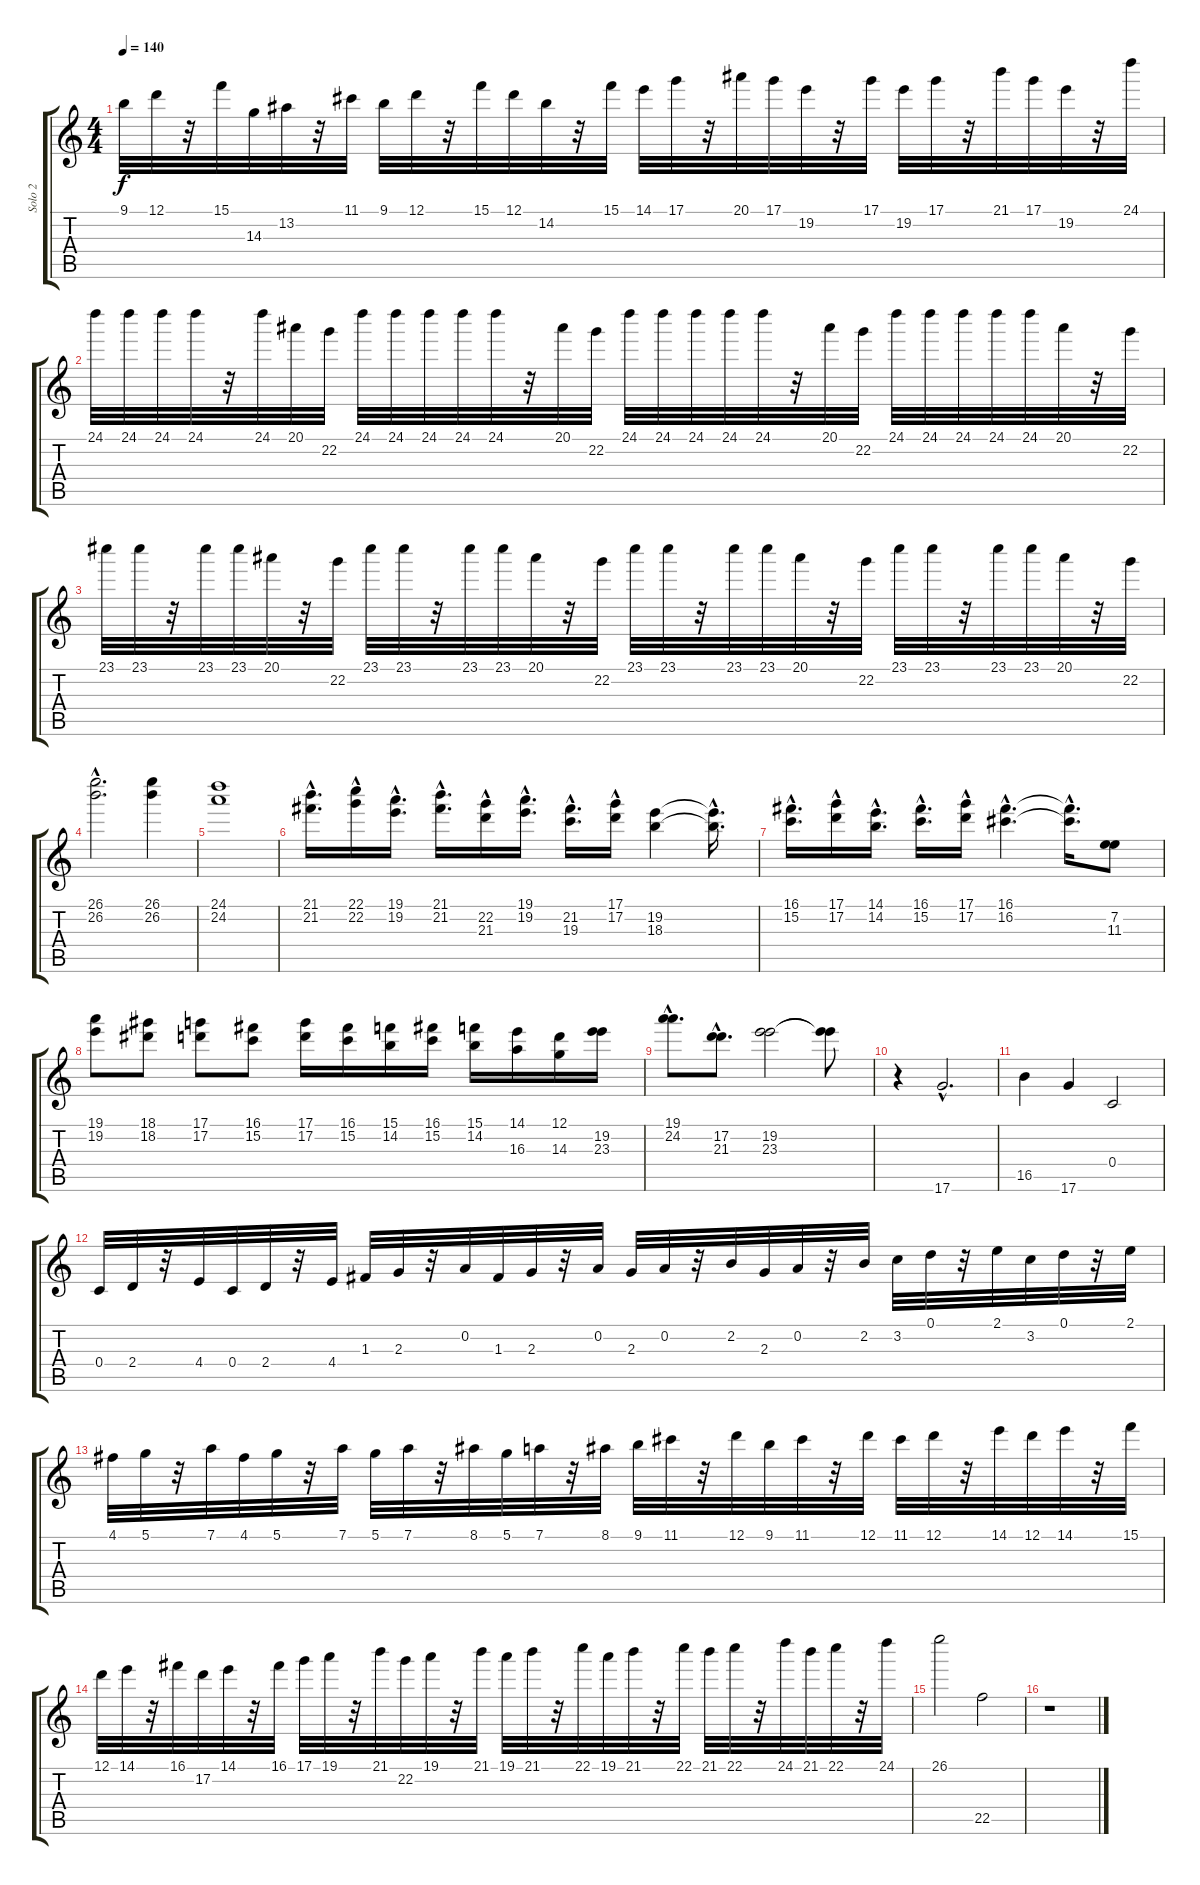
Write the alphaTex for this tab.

\track ("Solo 2" "Solo 2") {instrument distortionguitar}
\staff {score tabs}
\tuning (D4 A3 F3 C3 G2 D2) {hide}
\ts (4 4)
\tempo 140
\clef g2
\ks c
9.1.32{dy f} 12.1.32 r.32 15.1.32 14.3.32 13.2.32 r.32 11.1.32 9.1.32 12.1.32 r.32 15.1.32 12.1.32 14.2.32 r.32 15.1.32 14.1.32 17.1.32 r.32 20.1.32 17.1.32 19.2.32 r.32 17.1.32 19.2.32 17.1.32 r.32 21.1.32 17.1.32 19.2.32 r.32 24.1.32 |
24.1.32 24.1.32 24.1.32 24.1.32 r.32 24.1.32 20.1.32 22.2.32 24.1.32 24.1.32 24.1.32 24.1.32 24.1.32 r.32 20.1.32 22.2.32 24.1.32 24.1.32 24.1.32 24.1.32 24.1.32 r.32 20.1.32 22.2.32 24.1.32 24.1.32 24.1.32 24.1.32 24.1.32 20.1.32 r.32 22.2.32 |
23.1.32 23.1.32 r.32 23.1.32 23.1.32 20.1.32 r.32 22.2.32 23.1.32 23.1.32 r.32 23.1.32 23.1.32 20.1.32 r.32 22.2.32 23.1.32 23.1.32 r.32 23.1.32 23.1.32 20.1.32 r.32 22.2.32 23.1.32 23.1.32 r.32 23.1.32 23.1.32 20.1.32 r.32 22.2.32 |
(26.1{hac} 26.2{hac}).2{d} (26.1 26.2).4 |
(24.1 24.2).1 |
(21.1{hac} 21.2{hac}).16{d} (22.1{hac} 22.2{hac}).16 (19.1{hac} 19.2{hac}).16{d} (21.1{hac} 21.2{hac}).16{d} (22.2{hac} 21.3{hac}).16 (19.1{hac} 19.2{hac}).16{d} (21.2{hac} 19.3{hac}).16{d} (17.1{hac} 17.2{hac}).16 (19.2 18.3).4 (19.2{hac t} 18.3{hac t}).16{d} |
(16.1{hac} 15.2{hac}).16{d} (17.1{hac} 17.2{hac}).16 (14.1{hac} 14.2{hac}).16{d} (16.1{hac} 15.2{hac}).16{d} (17.1{hac} 17.2{hac}).16 (16.1{hac} 16.2{hac}).4{d} (16.1{hac t} 16.2{hac t}).16{d} (7.2 11.3).8{volume 12} |
(19.1 19.2).8 (18.1 18.2).8 (17.1 17.2).8 (16.1 15.2).8 (17.1 17.2).16 (16.1 15.2).16 (15.1 14.2).16 (16.1 15.2).16 (15.1 14.2).16 (14.1 16.3).16 (12.1 14.3).16 (19.2 23.3).16 |
(19.1{hac} 24.2{hac}).8{d} (17.2{hac} 21.3{hac}).8{d} (19.2 23.3).2 (19.2{t} 23.3{t}).8 |
r.4 17.6{hac}.2{d} |
16.5.4 17.6.4 0.4.2 |
0.4.32 2.4.32 r.32 4.4.32 0.4.32 2.4.32 r.32 4.4.32 1.3.32 2.3.32 r.32 0.2.32 1.3.32 2.3.32 r.32 0.2.32 2.3.32 0.2.32 r.32 2.2.32 2.3.32 0.2.32 r.32 2.2.32 3.2.32 0.1.32 r.32 2.1.32 3.2.32 0.1.32 r.32 2.1.32 |
4.1.32 5.1.32 r.32 7.1.32 4.1.32 5.1.32 r.32 7.1.32 5.1.32 7.1.32 r.32 8.1.32 5.1.32 7.1.32 r.32 8.1.32 9.1.32 11.1.32 r.32 12.1.32 9.1.32 11.1.32 r.32 12.1.32 11.1.32 12.1.32 r.32 14.1.32 12.1.32 14.1.32 r.32 15.1.32 |
12.1.32 14.1.32 r.32 16.1.32 17.2.32 14.1.32 r.32 16.1.32 17.1.32 19.1.32 r.32 21.1.32 22.2.32 19.1.32 r.32 21.1.32 19.1.32 21.1.32 r.32 22.1.32 19.1.32 21.1.32 r.32 22.1.32 21.1.32 22.1.32 r.32 24.1.32 21.1.32 22.1.32 r.32 24.1.32 |
26.1.2 22.5.2{instrument guitarharmonics} |
r.1
